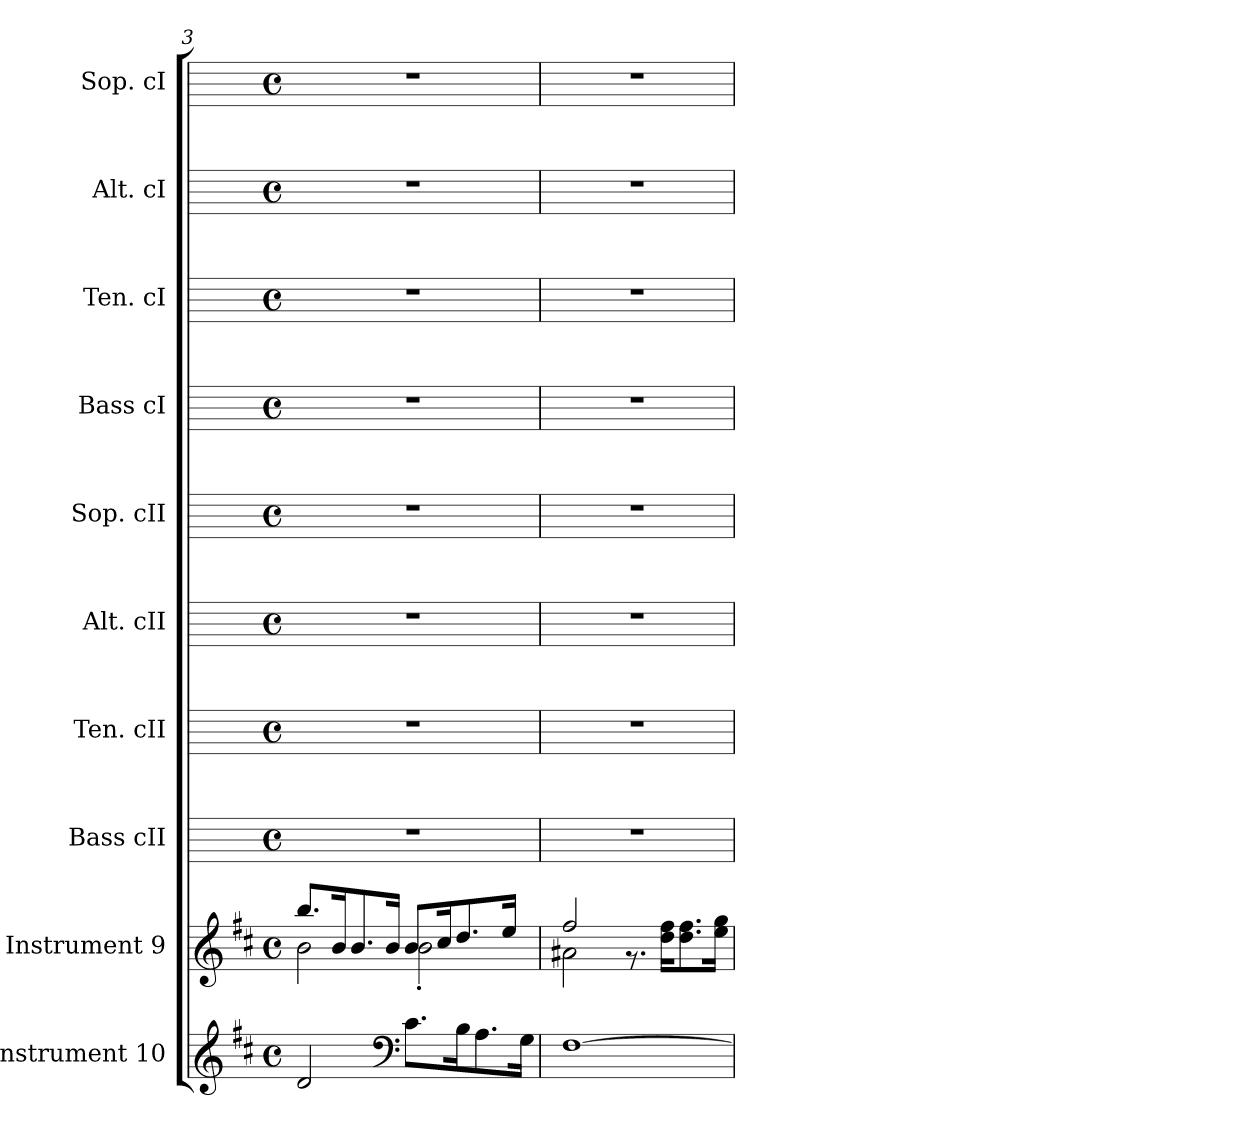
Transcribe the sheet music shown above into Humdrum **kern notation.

**kern	**kern	**kern	**kern	**kern	**kern	**kern	**kern	**kern	**kern
*part10	*part9	*part8	*part7	*part6	*part5	*part4	*part3	*part2	*part1
*staff10	*staff9	*staff8	*staff7	*staff6	*staff5	*staff4	*staff3	*staff2	*staff1
*I"Instrument 10	*I"Instrument 9	*I"Bass cII	*I"Ten. cII	*I"Alt. cII	*I"Sop. cII	*I"Bass cI	*I"Ten. cI	*I"Alt. cI	*I"Sop. cI
*	*	*I'Bass cII	*I'Ten. cII	*I'Alt. cII	*I'Sop. cII	*I'Bass cI	*I'Ten. cI	*I'Alt. cI	*I'Sop. cI
*clefG2	*clefG2	*	*	*	*	*	*	*	*
*k[f#c#]	*k[f#c#]	*k[]	*k[]	*k[]	*k[]	*k[]	*k[]	*k[]	*k[]
*D:	*D:	*C:	*C:	*C:	*C:	*C:	*C:	*C:	*C:
*M4/4	*M4/4	*M4/4	*M4/4	*M4/4	*M4/4	*M4/4	*M4/4	*M4/4	*M4/4
*met(c)	*met(c)	*met(c)	*met(c)	*met(c)	*met(c)	*met(c)	*met(c)	*met(c)	*met(c)
=3	=3	=3	=3	=3	=3	=3	=3	=3	=3
*	*^	*	*	*	*	*	*	*	*
2d/	8.bb/L	2b\	1r	1r	1r	1r	1r	1r	1r	1r
.	16b/	.	.	.	.	.	.	.	.	.
.	8.b/	.	.	.	.	.	.	.	.	.
.	16b/J	.	.	.	.	.	.	.	.	.
*clefF4	*	*	*	*	*	*	*	*	*	*
8.c#\L	8b/L	2b'>\	.	.	.	.	.	.	.	.
.	16cc#/	.	.	.	.	.	.	.	.	.
16B\	8.dd/	.	.	.	.	.	.	.	.	.
8.A\	.	.	.	.	.	.	.	.	.	.
.	16ee/J	.	.	.	.	.	.	.	.	.
16G\J	16ryy	.	.	.	.	.	.	.	.	.
=4	=4	=4	=4	=4	=4	=4	=4	=4	=4	=4
[>1F#	2ff#/	2a#X\	1r	1r	1r	1r	1r	1r	1r	1r
.	2ryy	8.rf	.	.	.	.	.	.	.	.
.	.	16ff#\ 16dd\L	.	.	.	.	.	.	.	.
.	.	8.ff#\ 8.dd\	.	.	.	.	.	.	.	.
.	.	16gg\ 16ee\J	.	.	.	.	.	.	.	.
*	*v	*v	*	*	*	*	*	*	*	*
=	=	=	=	=	=	=	=	=	=
*-	*-	*-	*-	*-	*-	*-	*-	*-	*-
